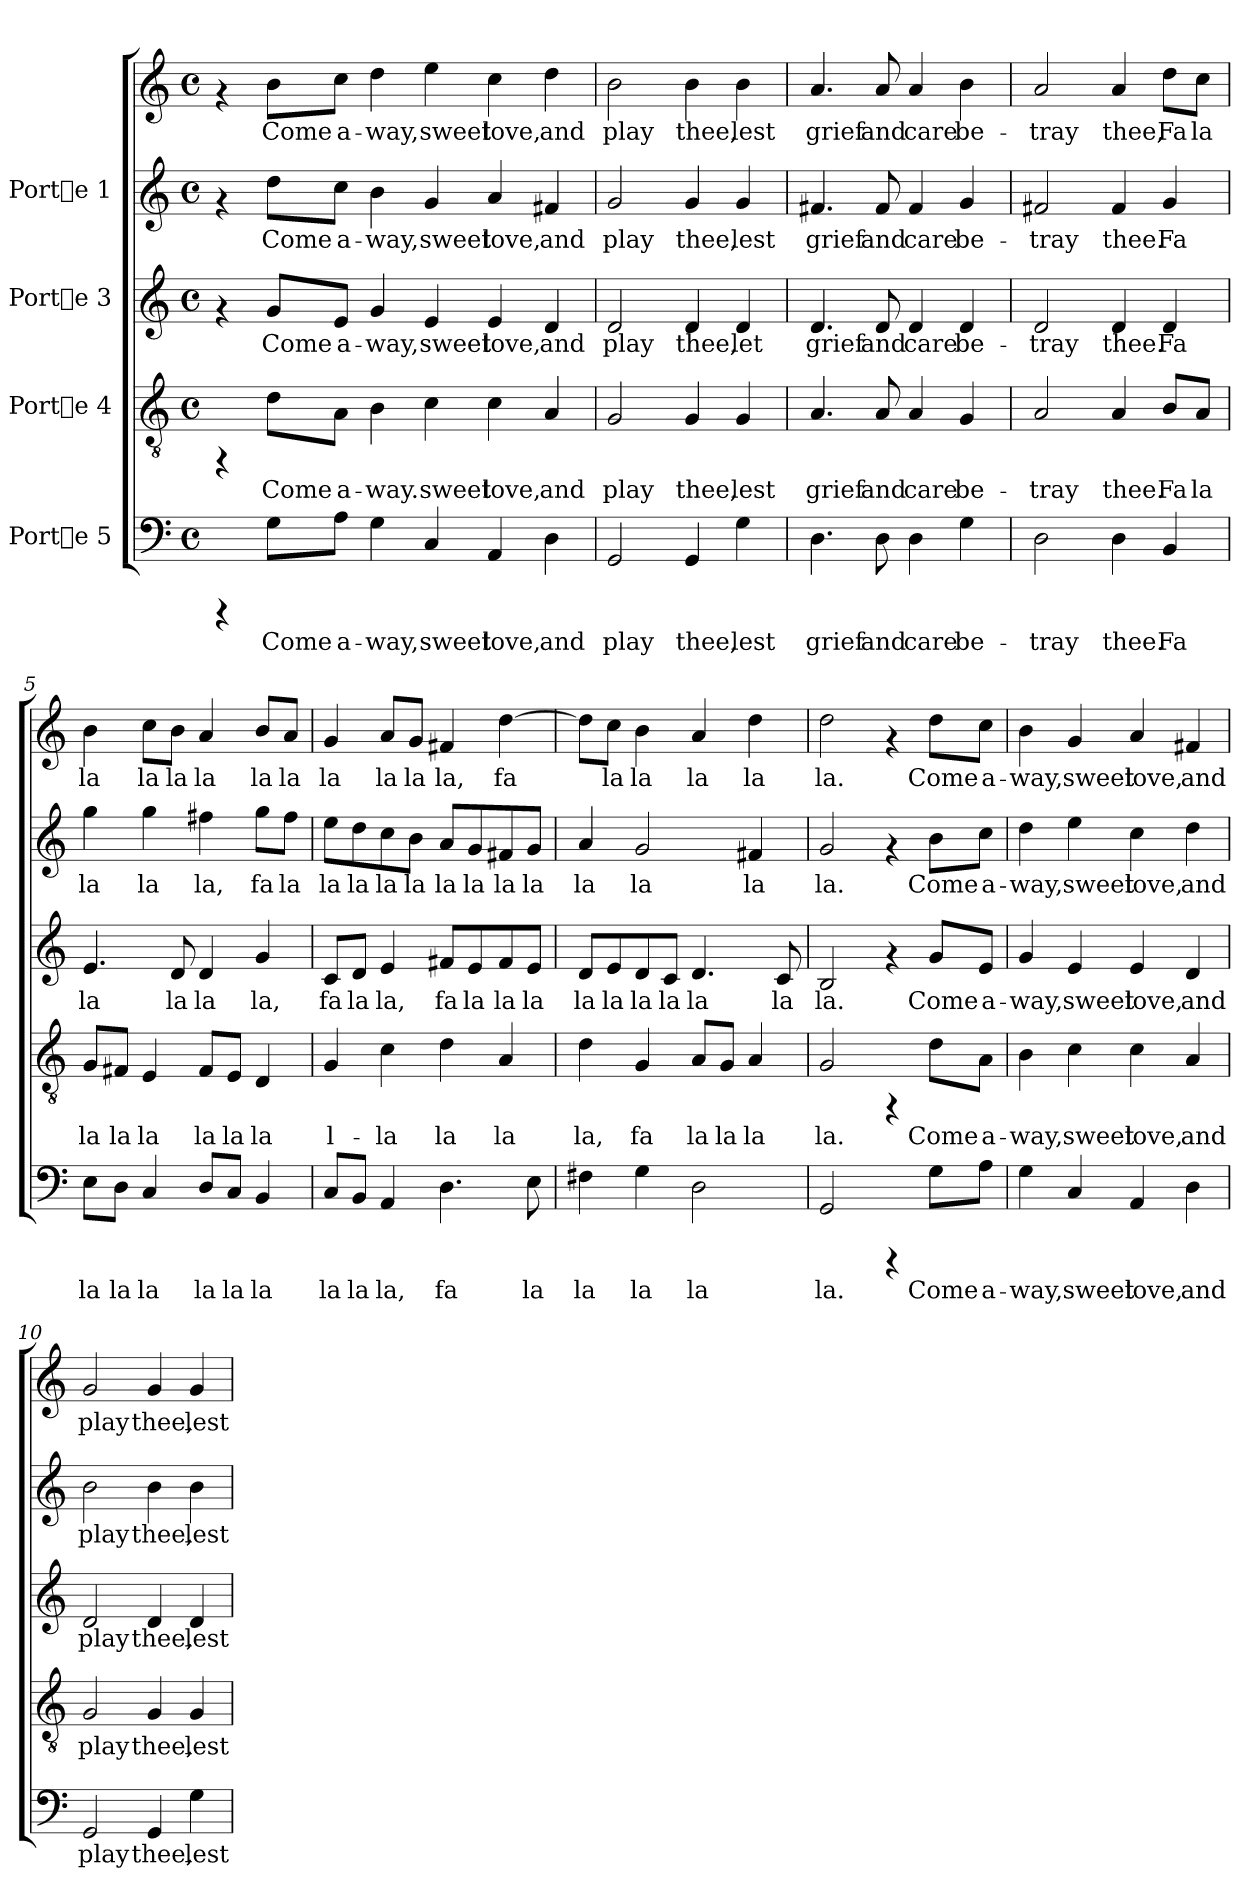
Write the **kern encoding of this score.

**kern	**text	**kern	**text	**kern	**text	**kern	**text	**kern	**text
*part4	*part4	*part3	*part3	*part2	*part2	*part1	*part1	*part1	*part1
*staff5	*staff5	*staff4	*staff4	*staff3	*staff3	*staff2	*staff2	*staff1	*staff1
*I"Porte 5	*	*I"Porte 4	*	*I"Porte 3	*	*I"Porte 1	*	*	*
!!LO:PB:g=z
*stria5	*	*stria5	*	*stria5	*	*stria5	*	*stria5	*
*clefF4	*	*clefGv2	*	*clefG2	*	*clefG2	*	*clefG2	*
*M4/4	*	*M4/4	*	*M4/4	*	*M4/4	*	*M4/4	*
*met(c)	*	*met(c)	*	*met(c)	*	*met(c)	*	*met(c)	*
*MM156	*	*MM156	*	*MM156	*	*MM156	*	*MM156	*
=1	=1	=1	=1	=1	=1	=1	=1	=1	=1
4rCCC	.	4rFF	.	4rf	.	4rf	.	4rf	.
!	!LO:LY:b:cj	!	!LO:LY:b:cj	!	!LO:LY:b:cj	!	!LO:LY:b:cj	!	!LO:LY:b:cj
8G\L	Come	8d\L	Come	8g/L	Come	8dd\L	Come	8b\L	Come
!	!LO:LY:b:cj	!	!LO:LY:b:cj	!	!LO:LY:b:cj	!	!LO:LY:b:cj	!	!LO:LY:b:cj
8A\J	a-	8A\J	a-	8e/J	a-	8cc\J	a-	8cc\J	a-
!	!LO:LY:b:cj	!	!LO:LY:b:cj	!	!LO:LY:b:cj	!	!LO:LY:b:cj	!	!LO:LY:b:cj
4G\	-way,	4B\	-way.	4g/	-way,	4b\	-way,	4dd\	-way,
!	!LO:LY:b:cj	!	!LO:LY:b:cj	!	!LO:LY:b:cj	!	!LO:LY:b:cj	!	!LO:LY:b:cj
4C/	sweet	4c\	sweet	4e/	sweet	4g/	sweet	4ee\	sweet
!	!LO:LY:b:cj	!	!LO:LY:b:cj	!	!LO:LY:b:cj	!	!LO:LY:b:cj	!	!LO:LY:b:cj
4AA/	love,	4c\	love,	4e/	love,	4a/	love,	4cc\	love,
!	!LO:LY:b:cj	!	!LO:LY:b:cj	!	!LO:LY:b:cj	!	!LO:LY:b:cj	!	!LO:LY:b:cj
4D\	and	4A/	and	4d/	and	4f#X/	and	4dd\	and
=2	=2	=2	=2	=2	=2	=2	=2	=2	=2
!	!LO:LY:b:cj	!	!LO:LY:b:cj	!	!LO:LY:b:cj	!	!LO:LY:b:cj	!	!LO:LY:b:cj
2GG/	play	2G/	play	2d/	play	2g/	play	2b\	play
!	!LO:LY:b:cj	!	!LO:LY:b:cj	!	!LO:LY:b:cj	!	!LO:LY:b:cj	!	!LO:LY:b:cj
4GG/	thee,	4G/	thee,	4d/	thee,	4g/	thee,	4b\	thee,
!	!LO:LY:b:cj	!	!LO:LY:b:cj	!	!LO:LY:b:cj	!	!LO:LY:b:cj	!	!LO:LY:b:cj
4G\	lest	4G/	lest	4d/	let	4g/	lest	4b\	lest
=3	=3	=3	=3	=3	=3	=3	=3	=3	=3
!	!LO:LY:b:cj	!	!LO:LY:b:cj	!	!LO:LY:b:cj	!	!LO:LY:b:cj	!	!LO:LY:b:cj
4.D\	grief	4.A/	grief	4.d/	grief	4.f#X/	-grief	4.a/	grief
!	!LO:LY:b:cj	!	!LO:LY:b:cj	!	!LO:LY:b:cj	!	!LO:LY:b:cj	!	!LO:LY:b:cj
8D\	and	8A/	and	8d/	and	8f#/	and	8a/	and
!	!LO:LY:b:cj	!	!LO:LY:b:cj	!	!LO:LY:b:cj	!	!LO:LY:b:cj	!	!LO:LY:b:cj
4D\	care	4A/	care	4d/	care	4f#/	care	4a/	care
!	!LO:LY:b:cj	!	!LO:LY:b:cj	!	!LO:LY:b:cj	!	!LO:LY:b:cj	!	!LO:LY:b:cj
4G\	be-	4G/	be-	4d/	be-	4g/	be-	4b\	be-
!!LO:LB:g=z
=4	=4	=4	=4	=4	=4	=4	=4	=4	=4
!	!LO:LY:b:cj	!	!LO:LY:b:cj	!	!LO:LY:b:cj	!	!LO:LY:b:cj	!	!LO:LY:b:cj
2D\	-tray	2A/	-tray	2d/	-tray	2f#X/	tray	2a/	-tray
!	!LO:LY:b:cj	!	!LO:LY:b:cj	!	!LO:LY:b:cj	!	!LO:LY:b:cj	!	!LO:LY:b:cj
4D\	thee.	4A/	thee.	4d/	thee.	4f#/	thee.	4a/	thee,
!	!LO:LY:b:cj	!	!LO:LY:b:cj	!	!LO:LY:b:cj	!	!LO:LY:b:cj	!	!LO:LY:b:cj
4BB/	Fa	8B/L	Fa	4d/	Fa	4g/	Fa	8dd\L	Fa
!	!	!	!LO:LY:b:cj	!	!	!	!	!	!LO:LY:b:cj
.	.	8A/J	la	.	.	.	.	8cc\J	la
=5	=5	=5	=5	=5	=5	=5	=5	=5	=5
!	!LO:LY:b:cj	!	!LO:LY:b:cj	!	!LO:LY:b:cj	!	!LO:LY:b:cj	!	!LO:LY:b:cj
8E\L	la	8G/L	la	4.e/	la	4gg\	la	4b\	la
!	!LO:LY:b:cj	!	!LO:LY:b:cj	!	!	!	!	!	!
8D\J	la	8F#X/J	la	.	.	.	.	.	.
!	!LO:LY:b:cj	!	!LO:LY:b:cj	!	!	!	!LO:LY:b:cj	!	!LO:LY:b:cj
4C/	la	4E/	la	.	.	4gg\	la	8cc\L	la
!	!	!	!	!	!LO:LY:b:cj	!	!	!	!LO:LY:b:cj
.	.	.	.	8d/	la	.	.	8b\J	la
!	!LO:LY:b:cj	!	!LO:LY:b:cj	!	!LO:LY:b:cj	!	!LO:LY:b:cj	!	!LO:LY:b:cj
8D/L	la	8F#/L	la	4d/	la	4ff#X\	la,	4a/	la
!	!LO:LY:b:cj	!	!LO:LY:b:cj	!	!	!	!	!	!
8C/J	la	8E/J	la	.	.	.	.	.	.
!	!LO:LY:b:cj	!	!LO:LY:b:cj	!	!LO:LY:b:cj	!	!LO:LY:b:cj	!	!LO:LY:b:cj
4BB/	la	4D/	la	4g/	la,	8gg\L	fa	8b/L	la
!	!	!	!	!	!	!	!LO:LY:b:cj	!	!LO:LY:b:cj
.	.	.	.	.	.	8ff#\J	la	8a/J	la
=6	=6	=6	=6	=6	=6	=6	=6	=6	=6
!	!LO:LY:b:cj	!	!LO:LY:b:cj	!	!LO:LY:b:cj	!	!LO:LY:b:cj	!	!LO:LY:b:cj
8C/L	la	4G/	l-	8c/L	fa	8ee\L	la	4g/	la
!	!LO:LY:b:cj	!	!	!	!LO:LY:b:cj	!	!LO:LY:b:cj	!	!
8BB/J	la	.	.	8d/J	la	8dd\	la	.	.
!	!LO:LY:b:cj	!	!LO:LY:b:cj	!	!LO:LY:b:cj	!	!LO:LY:b:cj	!	!LO:LY:b:cj
4AA/	la,	4c\	-la	4e/	la,	8cc\	la	8a/L	la
!	!	!	!	!	!	!	!LO:LY:b:cj	!	!LO:LY:b:cj
.	.	.	.	.	.	8b\J	la	8g/J	la
!	!LO:LY:b:cj	!	!LO:LY:b:cj	!	!LO:LY:b:cj	!	!LO:LY:b:cj	!	!LO:LY:b:cj
4.D\	fa	4d\	la	8f#X/L	fa	8a/L	la	4f#X/	la,
!	!	!	!	!	!LO:LY:b:cj	!	!LO:LY:b:cj	!	!
.	.	.	.	8e/	la	8g/	la	.	.
!	!	!	!LO:LY:b:cj	!	!LO:LY:b:cj	!	!LO:LY:b:cj	!	!LO:LY:b:cj
.	.	4A/	la	8f#/	la	8f#X/	la	[>4dd\	fa
!	!LO:LY:b:cj	!	!	!	!LO:LY:b:cj	!	!LO:LY:b:cj	!	!
8E\	la	.	.	8e/J	la	8g/J	la	.	.
=7	=7	=7	=7	=7	=7	=7	=7	=7	=7
!	!LO:LY:b:cj	!	!LO:LY:b:cj	!	!LO:LY:b:cj	!	!LO:LY:b:cj	!	!LO:LY:b:cj
4F#X\	la	4d\	la,	8d/L	la	4a/	la	8dd\L]	.
!	!	!	!	!	!LO:LY:b:cj	!	!	!	!LO:LY:b:cj
.	.	.	.	8e/	la	.	.	8cc\J	la
!	!LO:LY:b:cj	!	!LO:LY:b:cj	!	!LO:LY:b:cj	!	!LO:LY:b:cj	!	!LO:LY:b:cj
4G\	la	4G/	fa	8d/	la	2g/	la	4b\	la
!	!	!	!	!	!LO:LY:b:cj	!	!	!	!
.	.	.	.	8c/J	la	.	.	.	.
!	!LO:LY:b:cj	!	!LO:LY:b:cj	!	!LO:LY:b:cj	!	!	!	!LO:LY:b:cj
2D\	la	8A/L	la	4.d/	la	.	.	4a/	la
!	!	!	!LO:LY:b:cj	!	!	!	!	!	!
.	.	8G/J	la	.	.	.	.	.	.
!	!	!	!LO:LY:b:cj	!	!	!	!LO:LY:b:cj	!	!LO:LY:b:cj
.	.	4A/	la	.	.	4f#X/	la	4dd\	la
!	!	!	!	!	!LO:LY:b:cj	!	!	!	!
.	.	.	.	8c/	la	.	.	.	.
!!LO:PB:g=z
=8	=8	=8	=8	=8	=8	=8	=8	=8	=8
!	!LO:LY:b:cj	!	!LO:LY:b:cj	!	!LO:LY:b:cj	!	!LO:LY:b:cj	!	!LO:LY:b:cj
2GG/	la.	2G/	la.	2B/	la.	2g/	-la.	2dd\	la.
4rCCC	.	4rFF	.	4rf	.	4rf	.	4rf	.
!	!LO:LY:b:cj	!	!LO:LY:b:cj	!	!LO:LY:b:cj	!	!LO:LY:b:cj	!	!LO:LY:b:cj
8G\L	Come	8d\L	Come	8g/L	Come	8b\L	Come	8dd\L	Come
!	!LO:LY:b:cj	!	!LO:LY:b:cj	!	!LO:LY:b:cj	!	!LO:LY:b:cj	!	!LO:LY:b:cj
8A\J	a-	8A\J	a-	8e/J	a-	8cc\J	a-	8cc\J	a-
=9	=9	=9	=9	=9	=9	=9	=9	=9	=9
!	!LO:LY:b:cj	!	!LO:LY:b:cj	!	!LO:LY:b:cj	!	!LO:LY:b:cj	!	!LO:LY:b:cj
4G\	-way,	4B\	-way,	4g/	-way,	4dd\	way,	4b\	-way,
!	!LO:LY:b:cj	!	!LO:LY:b:cj	!	!LO:LY:b:cj	!	!LO:LY:b:cj	!	!LO:LY:b:cj
4C/	sweet	4c\	sweet	4e/	sweet	4ee\	sweet	4g/	sweet
!	!LO:LY:b:cj	!	!LO:LY:b:cj	!	!LO:LY:b:cj	!	!LO:LY:b:cj	!	!LO:LY:b:cj
4AA/	love,	4c\	love,	4e/	love,	4cc\	love,	4a/	love,
!	!LO:LY:b:cj	!	!LO:LY:b:cj	!	!LO:LY:b:cj	!	!LO:LY:b:cj	!	!LO:LY:b:cj
4D\	and	4A/	and	4d/	and	4dd\	and	4f#X/	and
=10	=10	=10	=10	=10	=10	=10	=10	=10	=10
!	!LO:LY:b:cj	!	!LO:LY:b:cj	!	!LO:LY:b:cj	!	!LO:LY:b:cj	!	!LO:LY:b:cj
2GG/	play	2G/	play	2d/	play	2b\	play	2g/	play
!	!LO:LY:b:cj	!	!LO:LY:b:cj	!	!LO:LY:b:cj	!	!LO:LY:b:cj	!	!LO:LY:b:cj
4GG/	thee,	4G/	thee,	4d/	thee,	4b\	thee,	4g/	thee,
!	!LO:LY:b:cj	!	!LO:LY:b:cj	!	!LO:LY:b:cj	!	!LO:LY:b:cj	!	!LO:LY:b:cj
4G\	lest	4G/	lest	4d/	lest	4b\	lest	4g/	lest
=	=	=	=	=	=	=	=	=	=
*-	*-	*-	*-	*-	*-	*-	*-	*-	*-
